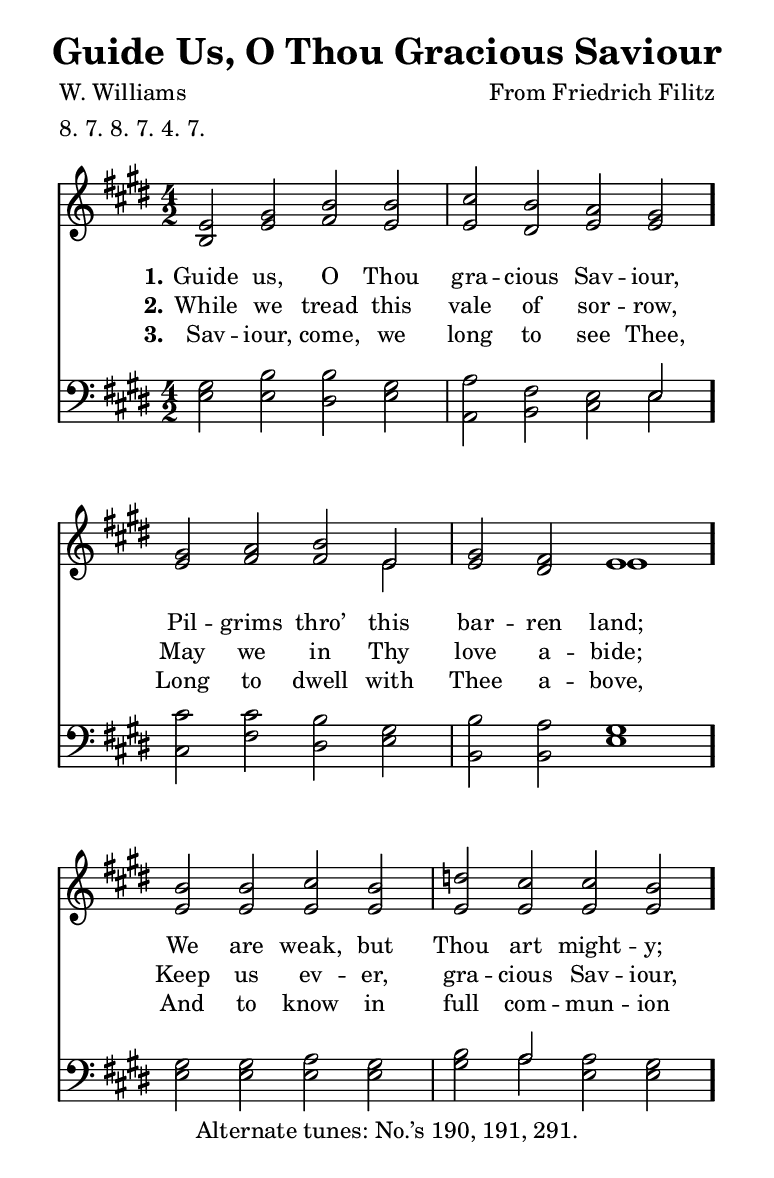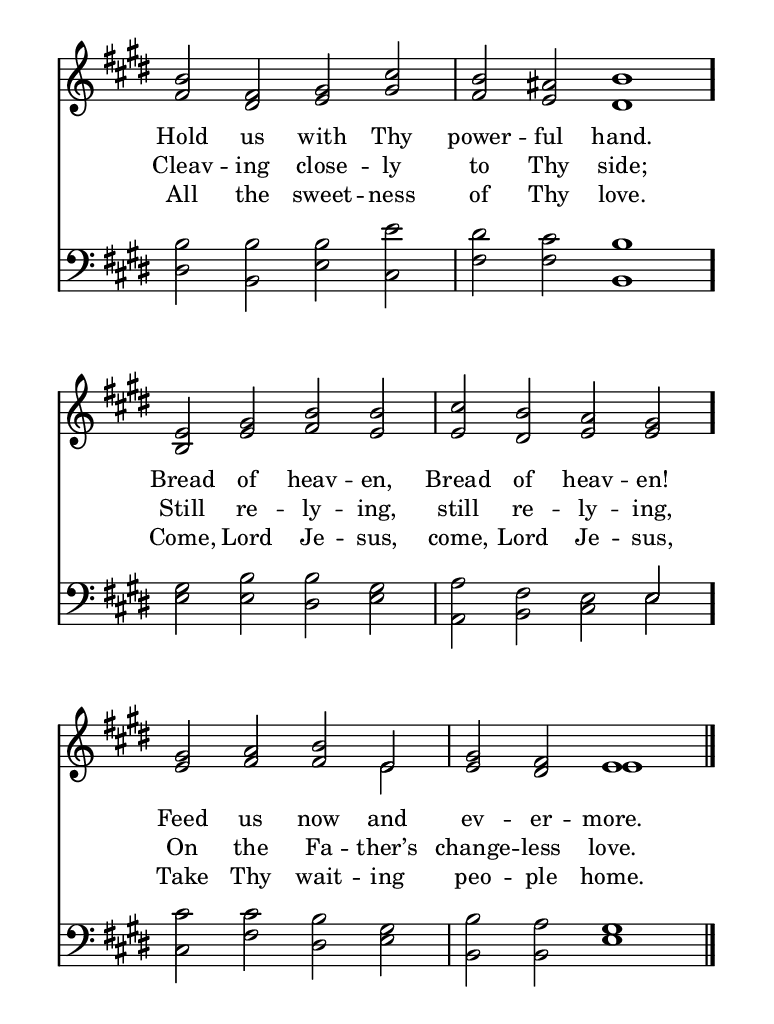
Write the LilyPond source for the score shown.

\include "common/global.ily"
\paper {
  \include "common/paper.ily"
  system-count = #(cond (is-eogsized 4) (#t #f))
  oddFooterMarkup = \markup { \fill-line { \on-the-fly \first-page "Alternate tunes: No.’s 190, 191, 291." } }
}

\header{
  hymnnumber = "163"
  title = "Guide Us, O Thou Gracious Saviour"
  tunename = "Mannheim"
  meter = "8. 7. 8. 7. 4. 7."
  poet = "W. Williams"
  composer = "From Friedrich Filitz"
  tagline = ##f
}

global = {
  \include "common/overrides.ily"
  \override Staff.TimeSignature.style = #'numbered
  \time 4/2
  \override Score.MetronomeMark.transparent = ##t % hide all fermata changes too
  \tempo 2=80
  \key e \major
  \autoBeamOff
}

notesSoprano = {
\global
\relative c' {

  e2 gis b b | cis b a gis |
  gis2 a b e, | gis fis e1 |
  b'2 b cis b | d cis cis b |
  b2 fis gis cis | b ais b1 |
  e,2 gis b b | cis b a gis |
  gis2 a b e, | gis fis e1 |

  \bar "|."

}
}

notesAlto = {
\global
\relative e' {

  b2 e fis e | e dis e e |
  e2 fis fis e | e dis e1 |
  e2 e e e | e e e e |
  fis2 dis e gis | fis e dis1 |
  b2 e fis e | e dis e e |
  e2 fis fis e | e dis e1 |

}
}

notesTenor = {
\global
\relative a {

  gis2 b b gis | a fis e e |
  cis'2 cis b gis | b a gis1 |
  gis2 gis a gis | b a a gis |
  b2 b b e | dis cis b1 |
  gis2 b b gis | a fis e e |
  cis'2 cis b gis | b a gis1 |

}
}

notesBass = {
\global
\relative f {

  e2 e dis e | a, b cis e |
  cis2 fis dis e | b b e1 |
  e2 e e e | gis a e e |
  dis b e cis | fis fis b,1 |
  e2 e dis e | a, b cis e |
  cis2 fis dis e | b b e1 |

}
}

wordsA = \lyricmode {
\set stanza = "1."

Guide us, O Thou gra -- cious Sav -- iour, \bar "."
Pil -- grims thro’ this bar -- ren land; \bar "."
We are weak, but Thou art might -- y; \bar "."
Hold us with Thy power -- ful hand. \bar "."
Bread of heav -- en, Bread of heav -- en! \bar "."
Feed us now and ev -- er -- more. \bar "."

}

wordsB = \lyricmode {
\set stanza = "2."

While we tread this vale of sor -- row,
May we in Thy love a -- bide;
Keep us ev -- er, gra -- cious Sav -- iour,
Cleav -- ing close -- ly to Thy side;
Still re -- ly -- ing, still re -- ly -- ing,
On the Fa -- ther’s change -- less love.

}

wordsC = \lyricmode {
\set stanza = "3."

Sav -- iour, come, we long to see Thee,
Long to dwell with Thee a -- bove,
And to know in full com -- mun -- ion
All the sweet -- ness of Thy love.
Come, Lord Je -- sus, come, Lord Je -- sus,
Take Thy wait -- ing peo -- ple home.

}

\score {
  \context ChoirStaff <<
    \context Staff = upper <<
      \set Staff.autoBeaming = ##f
      \set ChoirStaff.systemStartDelimiter = #'SystemStartBar
      \set ChoirStaff.printPartCombineTexts = ##f
      \partcombine #'(2 . 9) \notesSoprano \notesAlto
      \context NullVoice = sopranos { \voiceOne << \notesSoprano >> }
      \context Lyrics = one   \lyricsto sopranos \wordsA
      \context Lyrics = two   \lyricsto sopranos \wordsB
      \context Lyrics = three \lyricsto sopranos \wordsC
    >>
    \context Staff = men <<
      \set Staff.autoBeaming = ##f
      \clef bass
      \set ChoirStaff.printPartCombineTexts = ##f
      \partcombine #'(2 . 9) \notesTenor \notesBass
    >>
  >>
  \layout {
    \include "common/layout.ily"
  }
  \midi{
    \include "common/midi.ily"
  }
}

\version "2.19.49"  % necessary for upgrading to future LilyPond versions.

% vi:set et ts=2 sw=2 ai nocindent syntax=lilypond:
